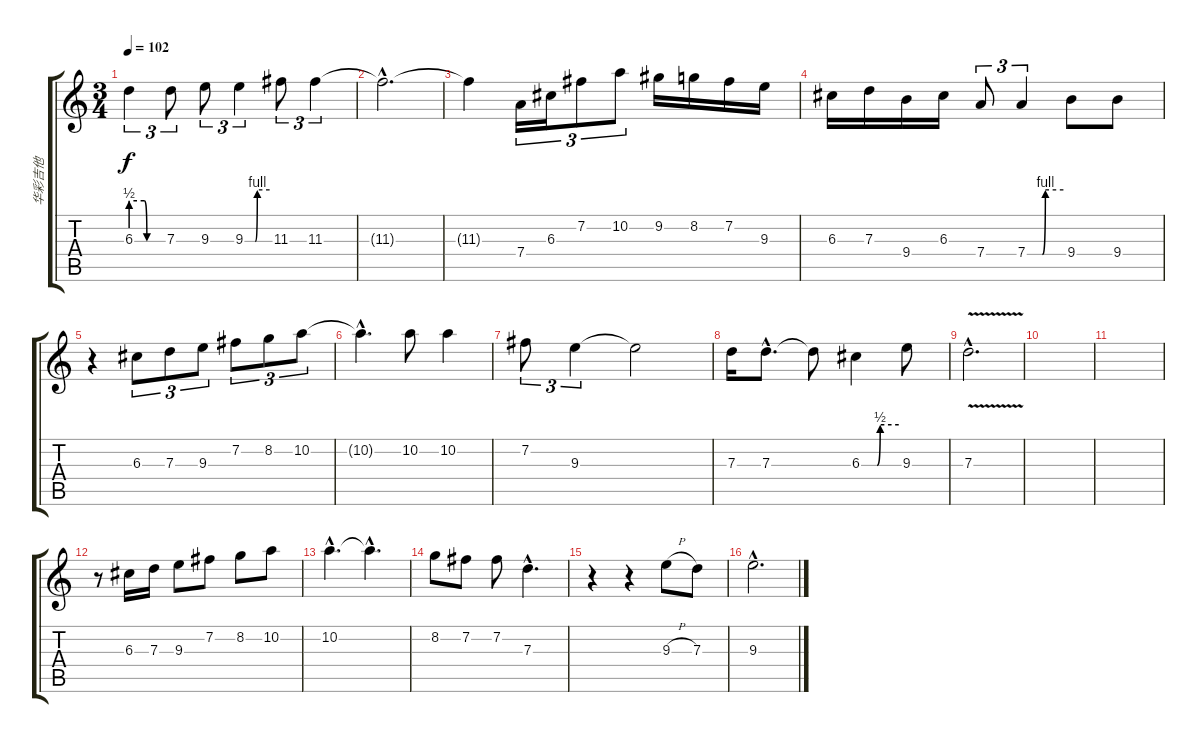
\track ("华彩吉他" "华彩吉他") {instrument acousticguitarsteel}
\staff {score tabs}
\tuning (E4 B3 G3 D3 A2 E2) {hide}
\ts (3 4)
\tempo 102
\clef g2
\ks c
6.3{be (custom 0 2 25 2 30 0 60 0)}.4{tu (3 2) dy f instrument acousticguitarsteel} 7.3.8{tu (3 2)} 9.3.8{tu (3 2)} 9.3{be (custom 0 0 25 0 30 4 60 4)}.4{tu (3 2)} 11.3.8{tu (3 2)} 11.3.4{tu (3 2)} |
11.3{hac t}.2{d} |
11.3{t}.4 7.4.16{tu (3 2)} 6.3.16{tu (3 2)} 7.2.8{tu (3 2)} 10.2.8{tu (3 2)} 9.2.16 8.2.16 7.2.16 9.3.16 |
6.3.16 7.3.16 9.4.16 6.3.16 7.4.8{tu (3 2)} 7.4{be (custom 0 0 25 0 30 4 60 4)}.4{tu (3 2)} 9.4.8 9.4.8 |
r.4 6.3.8{tu (3 2)} 7.3.8{tu (3 2)} 9.3.8{tu (3 2)} 7.2.8{tu (3 2)} 8.2.8{tu (3 2)} 10.2.8{tu (3 2)} |
10.2{hac t}.4{d} 10.2.8 10.2.4 |
7.2.8{tu (3 2)} 9.3.4{tu (3 2)} 9.3{t}.2 |
7.3.16 7.3{hac}.8{d} 7.3{t}.8 6.3{be (custom 0 0 25 0 30 2 60 2)}.4 9.3.8 |
7.3{v hac}.2{d} |
|
|
r.8 6.3.16 7.3.16 9.3.8 7.2.8 8.2.8 10.2.8 |
10.2{hac}.4{d} 10.2{hac t}.4{d} |
8.2.8 7.2.8 7.2.8 7.3{hac}.4{d} |
r.4 r.4 9.3{h}.8 7.3.8 |
9.3{hac}.2{d}
